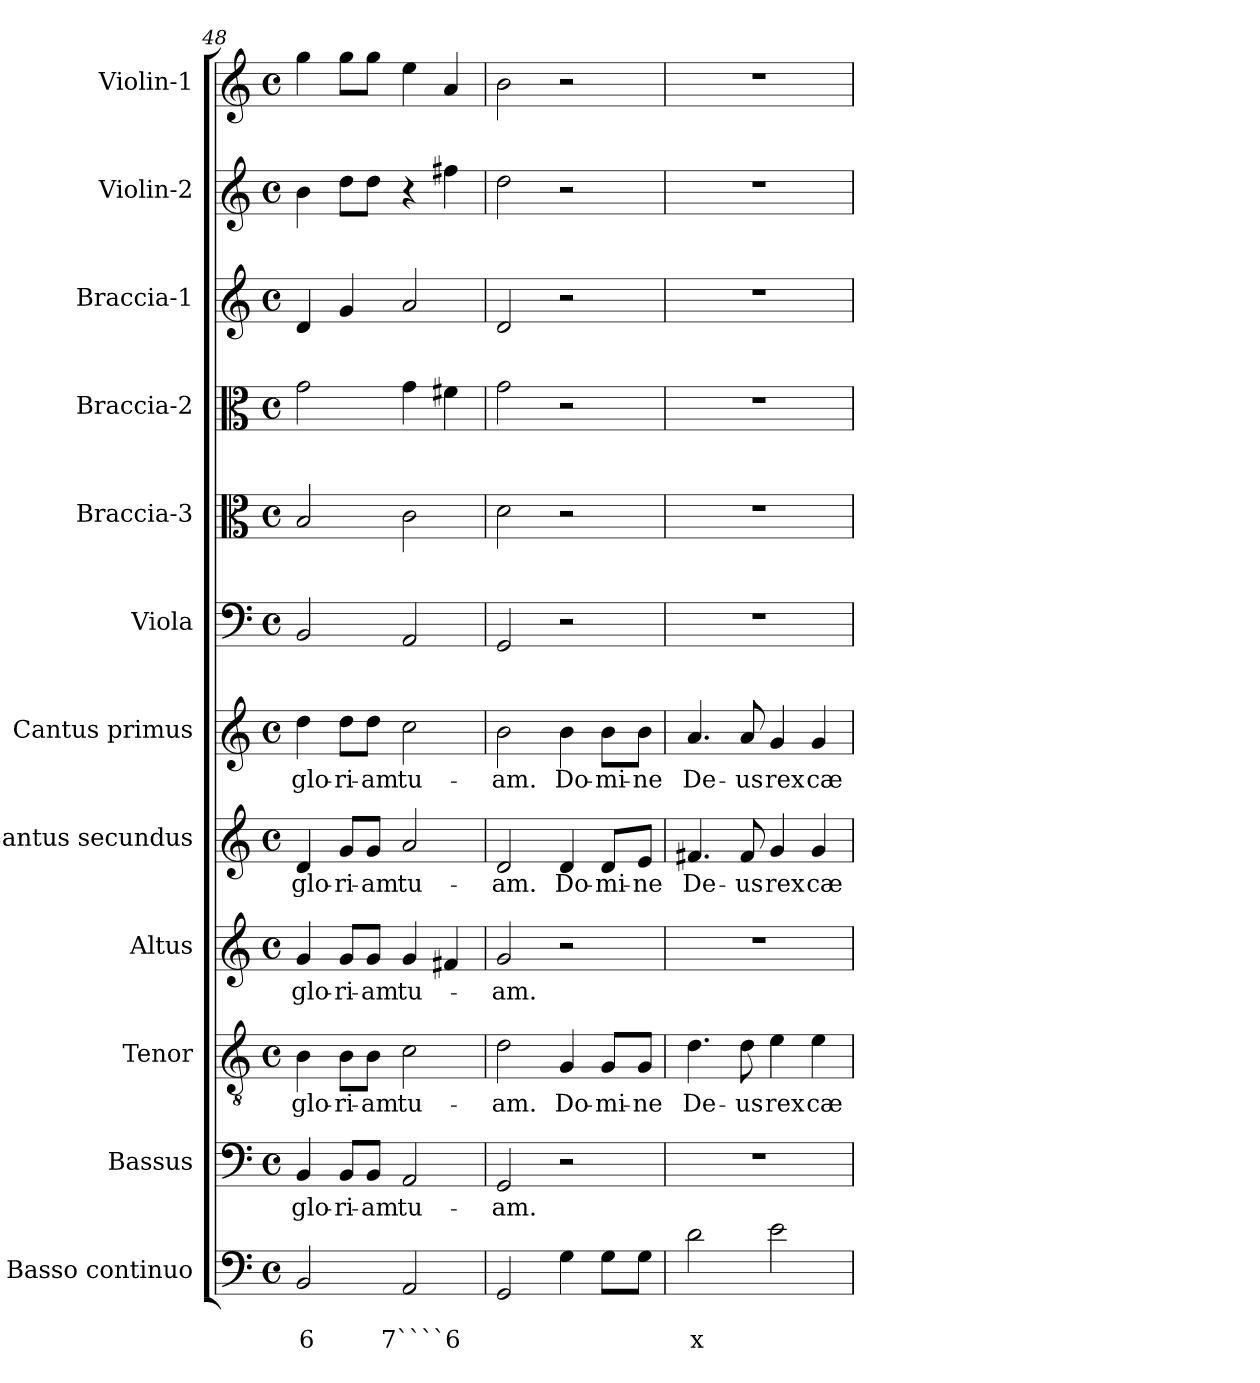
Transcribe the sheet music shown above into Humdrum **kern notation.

**kern	**text	**text	**kern	**text	**kern	**text	**kern	**text	**kern	**text	**kern	**text	**kern	**kern	**kern	**kern	**kern	**kern
*part12	*part12	*part12	*part11	*part11	*part10	*part10	*part9	*part9	*part8	*part8	*part7	*part7	*part6	*part5	*part4	*part3	*part2	*part1
*staff12	*staff12	*staff12	*staff11	*staff11	*staff10	*staff10	*staff9	*staff9	*staff8	*staff8	*staff7	*staff7	*staff6	*staff5	*staff4	*staff3	*staff2	*staff1
*I"Basso continuo	*	*	*I"Bassus	*	*I"Tenor	*	*I"Altus	*	*I"Cantus secundus	*	*I"Cantus primus	*	*I"Viola	*I"Braccia-3	*I"Braccia-2	*I"Braccia-1	*I"Violin-2	*I"Violin-1
*I'BC	*	*	*I'B	*	*I'T	*	*I'A	*	*I'C2	*	*I'C1	*	*I'Va	*I'Br3	*I'Br2	*I'Br1	*I'Vi2	*I'Vi1
*clefF4	*	*	*clefF4	*	*clefGv2	*	*clefG2	*	*clefG2	*	*clefG2	*	*clefF4	*clefC3	*clefC3	*clefG2	*clefG2	*clefG2
*k[]	*	*	*k[]	*	*k[]	*	*k[]	*	*k[]	*	*k[]	*	*k[]	*k[]	*k[]	*k[]	*k[]	*k[]
*C:	*	*	*C:	*	*C:	*	*C:	*	*C:	*	*C:	*	*C:	*C:	*C:	*C:	*C:	*C:
*M4/4	*	*	*M4/4	*	*M4/4	*	*M4/4	*	*M4/4	*	*M4/4	*	*M4/4	*M4/4	*M4/4	*M4/4	*M4/4	*M4/4
*met(c)	*	*	*met(c)	*	*met(c)	*	*met(c)	*	*met(c)	*	*met(c)	*	*met(c)	*met(c)	*met(c)	*met(c)	*met(c)	*met(c)
=48	=48	=48	=48	=48	=48	=48	=48	=48	=48	=48	=48	=48	=48	=48	=48	=48	=48	=48
!	!	!LO:LY:b	!	!	!	!	!	!	!	!	!	!	!	!	!	!	!	!
!	!	!	!	!LO:LY:b	!	!	!	!	!	!	!	!	!	!	!	!	!	!
!	!	!	!	!	!	!LO:LY:b	!	!	!	!	!	!	!	!	!	!	!	!
!	!	!	!	!	!	!	!	!LO:LY:b	!	!	!	!	!	!	!	!	!	!
!	!	!	!	!	!	!	!	!	!	!LO:LY:b	!	!	!	!	!	!	!	!
!	!	!	!	!	!	!	!	!	!	!	!	!LO:LY:b	!	!	!	!	!	!
2BB/	.	6	4BB/	glo-	4B\	glo-	4g/	glo-	4d/	glo-	4dd\	glo-	2BB/	2B/	2g\	4d/	4b\	4gg\
!	!	!	!	!LO:LY:b	!	!	!	!	!	!	!	!	!	!	!	!	!	!
!	!	!	!	!	!	!LO:LY:b	!	!	!	!	!	!	!	!	!	!	!	!
!	!	!	!	!	!	!	!	!LO:LY:b	!	!	!	!	!	!	!	!	!	!
!	!	!	!	!	!	!	!	!	!	!LO:LY:b	!	!	!	!	!	!	!	!
!	!	!	!	!	!	!	!	!	!	!	!	!LO:LY:b	!	!	!	!	!	!
.	.	.	8BB/L	-ri-	8B\L	-ri-	8g/L	-ri-	8g/L	-ri-	8dd\L	-ri-	.	.	.	4g/	8dd\L	8gg\L
!	!	!	!	!LO:LY:b	!	!	!	!	!	!	!	!	!	!	!	!	!	!
!	!	!	!	!	!	!LO:LY:b	!	!	!	!	!	!	!	!	!	!	!	!
!	!	!	!	!	!	!	!	!LO:LY:b	!	!	!	!	!	!	!	!	!	!
!	!	!	!	!	!	!	!	!	!	!LO:LY:b	!	!	!	!	!	!	!	!
!	!	!	!	!	!	!	!	!	!	!	!	!LO:LY:b	!	!	!	!	!	!
.	.	.	8BB/J	-am	8B\J	-am	8g/J	-am	8g/J	-am	8dd\J	-am	.	.	.	.	8dd\J	8gg\J
!	!	!LO:LY:b	!	!	!	!	!	!	!	!	!	!	!	!	!	!	!	!
!	!	!	!	!LO:LY:b	!	!	!	!	!	!	!	!	!	!	!	!	!	!
!	!	!	!	!	!	!LO:LY:b	!	!	!	!	!	!	!	!	!	!	!	!
!	!	!	!	!	!	!	!	!LO:LY:b	!	!	!	!	!	!	!	!	!	!
!	!	!	!	!	!	!	!	!	!	!LO:LY:b	!	!	!	!	!	!	!	!
!	!	!	!	!	!	!	!	!	!	!	!	!LO:LY:b	!	!	!	!	!	!
2AA/	.	7````6	2AA/	tu-	2c\	tu-	4g/	tu-	2a/	tu-	2cc\	tu-	2AA/	2c\	4g\	2a/	4r	4ee\
.	.	.	.	.	.	.	4f#X/	.	.	.	.	.	.	.	4f#X\	.	4ff#X\	4a/
=49	=49	=49	=49	=49	=49	=49	=49	=49	=49	=49	=49	=49	=49	=49	=49	=49	=49	=49
!	!	!	!	!LO:LY:b	!	!	!	!	!	!	!	!	!	!	!	!	!	!
!	!	!	!	!	!	!LO:LY:b	!	!	!	!	!	!	!	!	!	!	!	!
!	!	!	!	!	!	!	!	!LO:LY:b	!	!	!	!	!	!	!	!	!	!
!	!	!	!	!	!	!	!	!	!	!LO:LY:b	!	!	!	!	!	!	!	!
!	!	!	!	!	!	!	!	!	!	!	!	!LO:LY:b	!	!	!	!	!	!
2GG/	.	.	2GG/	-am.	2d\	-am.	2g/	-am.	2d/	-am.	2b\	-am.	2GG/	2d\	2g\	2d/	2dd\	2b\
!	!	!	!	!	!	!LO:LY:b	!	!	!	!	!	!	!	!	!	!	!	!
!	!	!	!	!	!	!	!	!	!	!LO:LY:b	!	!	!	!	!	!	!	!
!	!	!	!	!	!	!	!	!	!	!	!	!LO:LY:b	!	!	!	!	!	!
4G\	.	.	2r	.	4G/	Do-	2r	.	4d/	Do-	4b\	Do-	2r	2r	2r	2r	2r	2r
!	!	!	!	!	!	!LO:LY:b	!	!	!	!	!	!	!	!	!	!	!	!
!	!	!	!	!	!	!	!	!	!	!LO:LY:b	!	!	!	!	!	!	!	!
!	!	!	!	!	!	!	!	!	!	!	!	!LO:LY:b	!	!	!	!	!	!
8G\L	.	.	.	.	8G/L	-mi-	.	.	8d/L	-mi-	8b\L	-mi-	.	.	.	.	.	.
!	!	!	!	!	!	!LO:LY:b	!	!	!	!	!	!	!	!	!	!	!	!
!	!	!	!	!	!	!	!	!	!	!LO:LY:b	!	!	!	!	!	!	!	!
!	!	!	!	!	!	!	!	!	!	!	!	!LO:LY:b	!	!	!	!	!	!
8G\J	.	.	.	.	8G/J	-ne	.	.	8e/J	-ne	8b\J	-ne	.	.	.	.	.	.
=50	=50	=50	=50	=50	=50	=50	=50	=50	=50	=50	=50	=50	=50	=50	=50	=50	=50	=50
!	!	!LO:LY:b	!	!	!	!	!	!	!	!	!	!	!	!	!	!	!	!
!	!	!	!	!	!	!LO:LY:b	!	!	!	!	!	!	!	!	!	!	!	!
!	!	!	!	!	!	!	!	!	!	!LO:LY:b	!	!	!	!	!	!	!	!
!	!	!	!	!	!	!	!	!	!	!	!	!LO:LY:b	!	!	!	!	!	!
2d\	.	x	1r	.	4.d\	De-	1r	.	4.f#X/	De-	4.a/	De-	1r	1r	1r	1r	1r	1r
!	!	!	!	!	!	!LO:LY:b	!	!	!	!	!	!	!	!	!	!	!	!
!	!	!	!	!	!	!	!	!	!	!LO:LY:b	!	!	!	!	!	!	!	!
!	!	!	!	!	!	!	!	!	!	!	!	!LO:LY:b	!	!	!	!	!	!
.	.	.	.	.	8d\	-us	.	.	8f#/	-us	8a/	-us	.	.	.	.	.	.
!	!	!	!	!	!	!LO:LY:b	!	!	!	!	!	!	!	!	!	!	!	!
!	!	!	!	!	!	!	!	!	!	!LO:LY:b	!	!	!	!	!	!	!	!
!	!	!	!	!	!	!	!	!	!	!	!	!LO:LY:b	!	!	!	!	!	!
2e\	.	.	.	.	4e\	rex	.	.	4g/	rex	4g/	rex	.	.	.	.	.	.
!	!	!	!	!	!	!LO:LY:b	!	!	!	!	!	!	!	!	!	!	!	!
!	!	!	!	!	!	!	!	!	!	!LO:LY:b	!	!	!	!	!	!	!	!
!	!	!	!	!	!	!	!	!	!	!	!	!LO:LY:b	!	!	!	!	!	!
.	.	.	.	.	4e\	cæ-	.	.	4g/	cæ-	4g/	cæ-	.	.	.	.	.	.
=	=	=	=	=	=	=	=	=	=	=	=	=	=	=	=	=	=	=
*-	*-	*-	*-	*-	*-	*-	*-	*-	*-	*-	*-	*-	*-	*-	*-	*-	*-	*-
